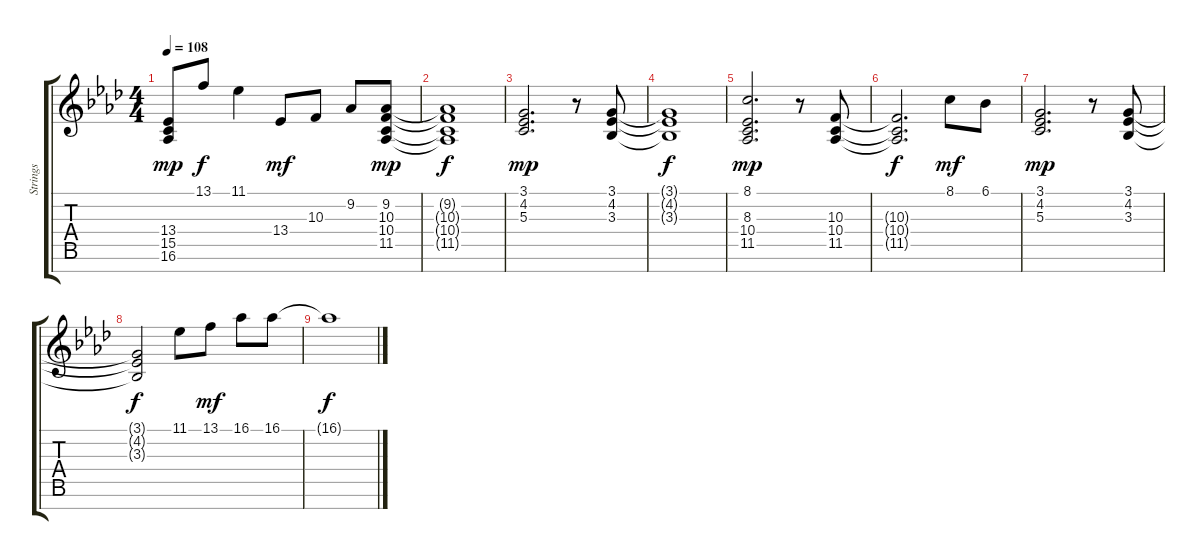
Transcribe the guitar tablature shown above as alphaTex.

\track ("Strings" "Strings") {instrument stringensemble1}
\staff {score tabs}
\tuning (E4 B3 G3 D3 A2 E2 B1) {hide}
\ts (4 4)
\tempo 108
\clef g2
\ks ab
(13.4 15.5 16.6).8{dy mp} 13.1.8{dy f} 11.1.4 13.4.8{dy mf} 10.3.8 9.2.8 (9.2 10.3 10.4 11.5).8{dy mp} |
(9.2{t} 10.3{t} 10.4{t} 11.5{t}).1{dy f} |
(3.1 4.2 5.3).2{d dy mp} r.8 (3.1 4.2 3.3).8 |
(3.1{t} 4.2{t} 3.3{t}).1{dy f} |
(8.1 8.3 10.4 11.5).2{d dy mp} r.8 (10.3 10.4 11.5).8 |
(10.3{t} 10.4{t} 11.5{t}).2{d dy f} 8.1.8{dy mf} 6.1.8 |
(3.1 4.2 5.3).2{d dy mp} r.8 (3.1 4.2 3.3).8 |
(3.1{t} 4.2{t} 3.3{t}).2{dy f} 11.1.8 13.1.8{dy mf} 16.1.8 16.1.8 |
16.1{t}.1{dy f}
